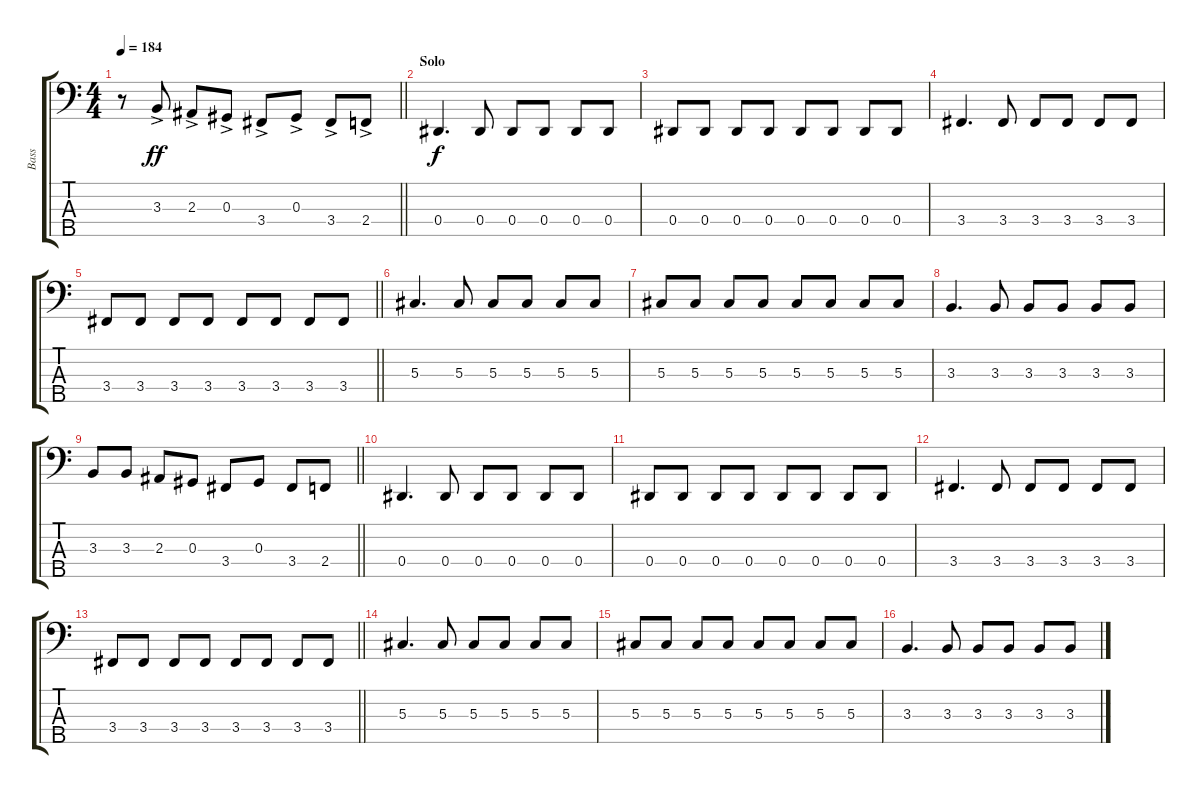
\track ("Bass" "Bass") {instrument electricbassfinger}
\staff {score tabs}
\tuning (Gb2 Db2 Ab1 Eb1 Bb0) {hide}
\ts (4 4)
\tempo 184
\clef f4
\barLineRight lightlight
\ks c
r.8{dy f} 3.3{ac}.8{dy ff} 2.3{ac}.8 0.3{ac}.8 3.4{ac}.8 0.3{ac}.8 3.4{ac}.8 2.4{ac}.8 |
\section ("" "Solo")
0.4.4{d dy f} 0.4.8 0.4.8 0.4.8 0.4.8 0.4.8 |
0.4.8 0.4.8 0.4.8 0.4.8 0.4.8 0.4.8 0.4.8 0.4.8 |
3.4.4{d} 3.4.8 3.4.8 3.4.8 3.4.8 3.4.8 |
\barLineRight lightlight
3.4.8 3.4.8 3.4.8 3.4.8 3.4.8 3.4.8 3.4.8 3.4.8 |
\section ("" "")
5.3.4{d} 5.3.8 5.3.8 5.3.8 5.3.8 5.3.8 |
5.3.8 5.3.8 5.3.8 5.3.8 5.3.8 5.3.8 5.3.8 5.3.8 |
3.3.4{d} 3.3.8 3.3.8 3.3.8 3.3.8 3.3.8 |
\barLineRight lightlight
3.3.8 3.3.8 2.3.8 0.3.8 3.4.8 0.3.8 3.4.8 2.4.8 |
\section ("" "")
0.4.4{d} 0.4.8 0.4.8 0.4.8 0.4.8 0.4.8 |
0.4.8 0.4.8 0.4.8 0.4.8 0.4.8 0.4.8 0.4.8 0.4.8 |
3.4.4{d} 3.4.8 3.4.8 3.4.8 3.4.8 3.4.8 |
\barLineRight lightlight
3.4.8 3.4.8 3.4.8 3.4.8 3.4.8 3.4.8 3.4.8 3.4.8 |
\section ("" "")
5.3.4{d} 5.3.8 5.3.8 5.3.8 5.3.8 5.3.8 |
5.3.8 5.3.8 5.3.8 5.3.8 5.3.8 5.3.8 5.3.8 5.3.8 |
3.3.4{d} 3.3.8 3.3.8 3.3.8 3.3.8 3.3.8
